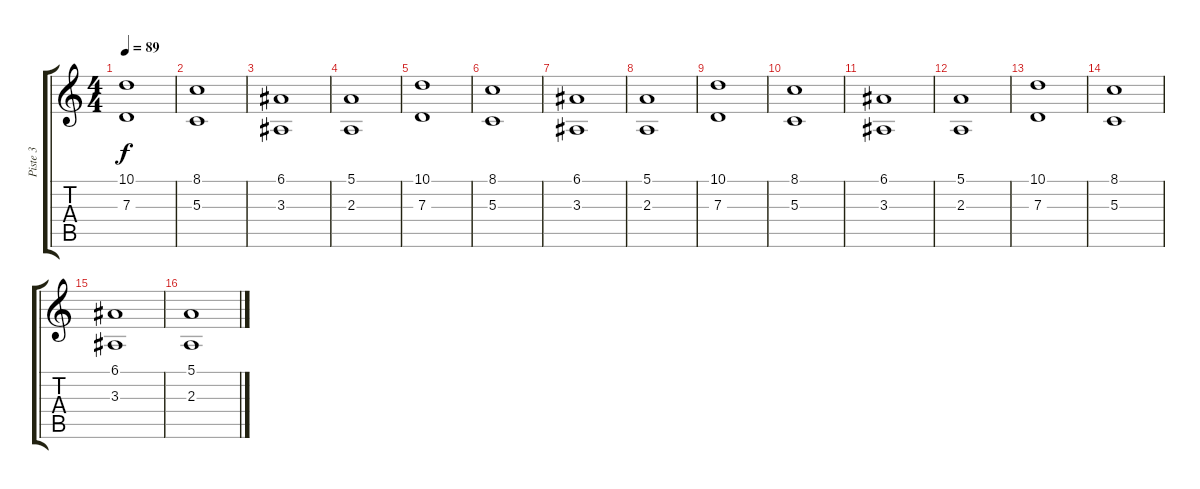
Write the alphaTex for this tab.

\track ("Piste 3" "Piste 3") {instrument pad8sweep}
\staff {score tabs}
\tuning (E4 B3 G3 D3 A2 E2) {hide}
\ts (4 4)
\tempo 89
\clef g2
\ks c
(10.1 7.3).1{dy f instrument pad8sweep} |
(8.1 5.3).1 |
(6.1 3.3).1 |
(5.1 2.3).1 |
(10.1 7.3).1 |
(8.1 5.3).1 |
(6.1 3.3).1 |
(5.1 2.3).1 |
(10.1 7.3).1 |
(8.1 5.3).1 |
(6.1 3.3).1 |
(5.1 2.3).1 |
(10.1 7.3).1 |
(8.1 5.3).1 |
(6.1 3.3).1 |
(5.1 2.3).1
